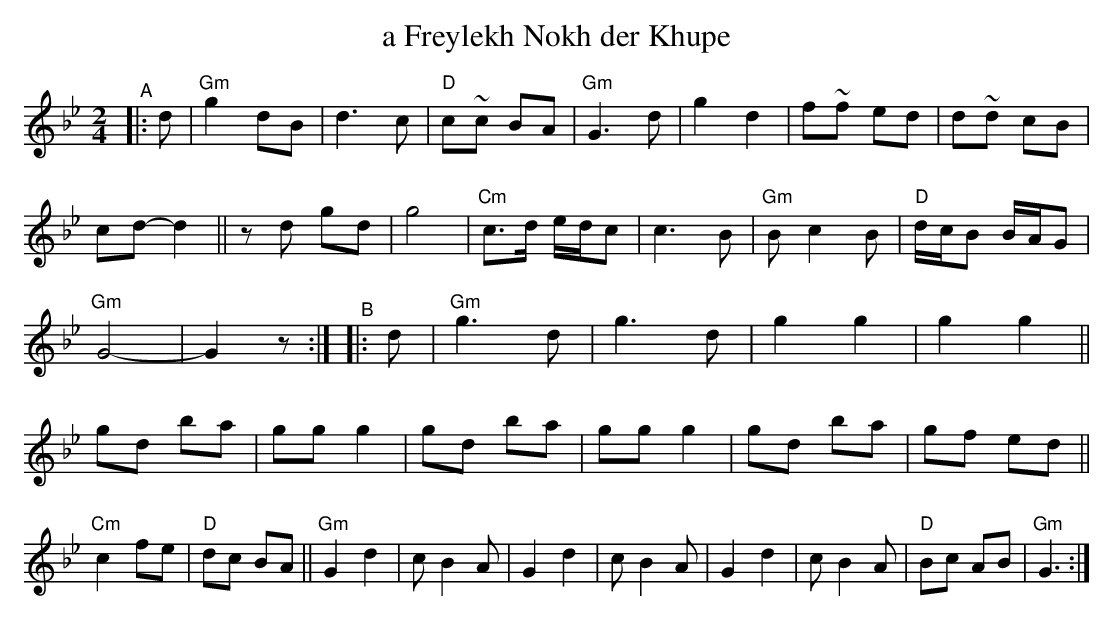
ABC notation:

X:1
T: a Freylekh Nokh der Khupe
M: 2/4
L: 1/8
K: Gm
"^A"|: d |\
"Gm"g2 dB | d3c | "D"c~c BA | "Gm"G3 d | g2 d2 | f~f ed | d~d cB | cd- d2 ||
zd gd | g4 | "Cm"c>d e/d/c | c3 B | "Gm"B c2 B | "D"d/c/B B/A/G | "Gm"G4- | G2 z :|
"^B"|: d |\
"Gm"g3 d | g3 d | g2 g2 | g2 g2 || gd ba | gg g2 | gd ba | gg g2 | gd ba | gf ed ||
"Cm"c2 fe | "D"dc BA || "Gm"G2 d2 | c B2 A | G2 d2 | c B2 A | G2 d2 | c B2 A | "D"Bc AB | "Gm"G3  :|
